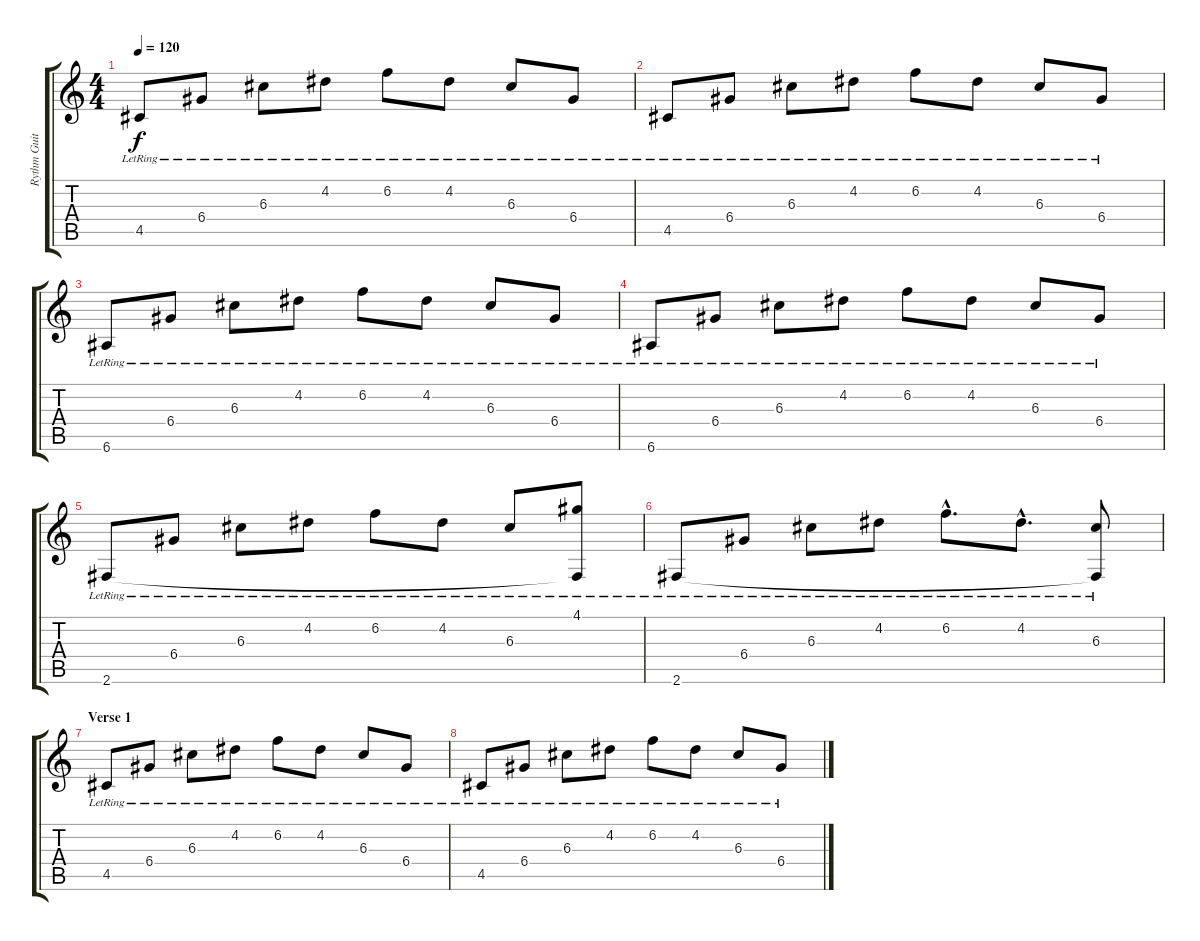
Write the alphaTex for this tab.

\track ("Rythm Guitar" "Rythm Guit") {instrument acousticguitarsteel}
\staff {score tabs}
\tuning (E4 B3 G3 D3 A2 E2) {hide}
\ts (4 4)
\tempo 120
\clef g2
\ks c
4.5{lr}.8{dy f instrument acousticguitarsteel} 6.4{lr}.8 6.3{lr}.8 4.2{lr}.8 6.2{lr}.8 4.2{lr}.8 6.3{lr}.8 6.4{lr}.8 |
4.5{lr}.8 6.4{lr}.8 6.3{lr}.8 4.2{lr}.8 6.2{lr}.8 4.2{lr}.8 6.3{lr}.8 6.4{lr}.8 |
6.6{lr}.8 6.4{lr}.8 6.3{lr}.8 4.2{lr}.8 6.2{lr}.8 4.2{lr}.8 6.3{lr}.8 6.4{lr}.8 |
6.6{lr}.8 6.4{lr}.8 6.3{lr}.8 4.2{lr}.8 6.2{lr}.8 4.2{lr}.8 6.3{lr}.8 6.4{lr}.8 |
2.6{lr}.8 6.4{lr}.8 6.3{lr}.8 4.2{lr}.8 6.2{lr}.8 4.2{lr}.8 6.3{lr}.8 (4.1{lr} 2.6{t}).8 |
2.6{lr}.8 6.4{lr}.8 6.3{lr}.8 4.2{lr}.8 6.2{hac lr}.8{d} 4.2{hac lr}.8{d} (6.3{lr} 2.6{t}).8 |
\section ("" "Verse 1")
4.5{lr}.8 6.4{lr}.8 6.3{lr}.8 4.2{lr}.8 6.2{lr}.8 4.2{lr}.8 6.3{lr}.8 6.4{lr}.8 |
4.5{lr}.8 6.4{lr}.8 6.3{lr}.8 4.2{lr}.8 6.2{lr}.8 4.2{lr}.8 6.3{lr}.8 6.4{lr}.8
